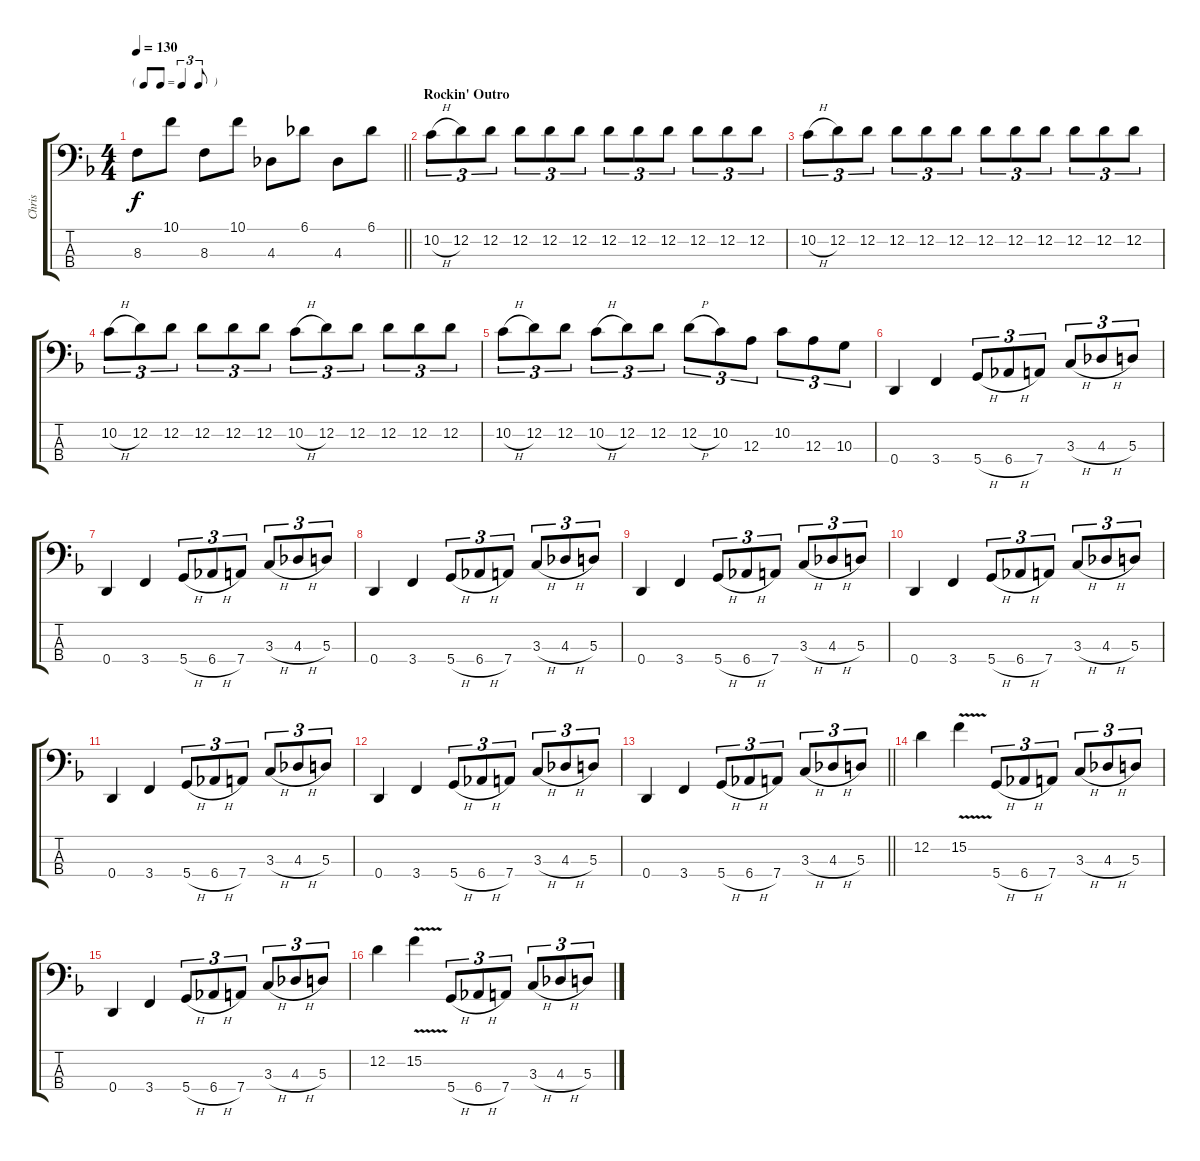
\track ("Chris" "Chris") {instrument electricbassfinger}
\staff {score tabs}
\tuning (G2 D2 A1 D1) {hide}
\ts (4 4)
\tf triplet8th
\tempo 130
\clef f4
\barLineRight lightlight
\ks dminor
8.3.8{dy f} 10.1.8 8.3.8 10.1.8 4.3.8 6.1.8 4.3.8 6.1.8 |
\section ("" "Rockin' Outro")
10.2{h}.8{tu (3 2)} 12.2.8{tu (3 2)} 12.2.8{tu (3 2)} 12.2.8{tu (3 2)} 12.2.8{tu (3 2)} 12.2.8{tu (3 2)} 12.2.8{tu (3 2)} 12.2.8{tu (3 2)} 12.2.8{tu (3 2)} 12.2.8{tu (3 2)} 12.2.8{tu (3 2)} 12.2.8{tu (3 2)} |
10.2{h}.8{tu (3 2)} 12.2.8{tu (3 2)} 12.2.8{tu (3 2)} 12.2.8{tu (3 2)} 12.2.8{tu (3 2)} 12.2.8{tu (3 2)} 12.2.8{tu (3 2)} 12.2.8{tu (3 2)} 12.2.8{tu (3 2)} 12.2.8{tu (3 2)} 12.2.8{tu (3 2)} 12.2.8{tu (3 2)} |
10.2{h}.8{tu (3 2)} 12.2.8{tu (3 2)} 12.2.8{tu (3 2)} 12.2.8{tu (3 2)} 12.2.8{tu (3 2)} 12.2.8{tu (3 2)} 10.2{h}.8{tu (3 2)} 12.2.8{tu (3 2)} 12.2.8{tu (3 2)} 12.2.8{tu (3 2)} 12.2.8{tu (3 2)} 12.2.8{tu (3 2)} |
10.2{h}.8{tu (3 2)} 12.2.8{tu (3 2)} 12.2.8{tu (3 2)} 10.2{h}.8{tu (3 2)} 12.2.8{tu (3 2)} 12.2.8{tu (3 2)} 12.2{h}.8{tu (3 2)} 10.2.8{tu (3 2)} 12.3.8{tu (3 2)} 10.2.8{tu (3 2)} 12.3.8{tu (3 2)} 10.3.8{tu (3 2)} |
0.4.4 3.4.4 5.4{h}.8{tu (3 2)} 6.4{h}.8{tu (3 2)} 7.4.8{tu (3 2)} 3.3{h}.8{tu (3 2)} 4.3{h}.8{tu (3 2)} 5.3.8{tu (3 2)} |
0.4.4 3.4.4 5.4{h}.8{tu (3 2)} 6.4{h}.8{tu (3 2)} 7.4.8{tu (3 2)} 3.3{h}.8{tu (3 2)} 4.3{h}.8{tu (3 2)} 5.3.8{tu (3 2)} |
0.4.4 3.4.4 5.4{h}.8{tu (3 2)} 6.4{h}.8{tu (3 2)} 7.4.8{tu (3 2)} 3.3{h}.8{tu (3 2)} 4.3{h}.8{tu (3 2)} 5.3.8{tu (3 2)} |
0.4.4 3.4.4 5.4{h}.8{tu (3 2)} 6.4{h}.8{tu (3 2)} 7.4.8{tu (3 2)} 3.3{h}.8{tu (3 2)} 4.3{h}.8{tu (3 2)} 5.3.8{tu (3 2)} |
0.4.4 3.4.4 5.4{h}.8{tu (3 2)} 6.4{h}.8{tu (3 2)} 7.4.8{tu (3 2)} 3.3{h}.8{tu (3 2)} 4.3{h}.8{tu (3 2)} 5.3.8{tu (3 2)} |
0.4.4 3.4.4 5.4{h}.8{tu (3 2)} 6.4{h}.8{tu (3 2)} 7.4.8{tu (3 2)} 3.3{h}.8{tu (3 2)} 4.3{h}.8{tu (3 2)} 5.3.8{tu (3 2)} |
0.4.4 3.4.4 5.4{h}.8{tu (3 2)} 6.4{h}.8{tu (3 2)} 7.4.8{tu (3 2)} 3.3{h}.8{tu (3 2)} 4.3{h}.8{tu (3 2)} 5.3.8{tu (3 2)} |
\barLineRight lightlight
0.4.4 3.4.4 5.4{h}.8{tu (3 2)} 6.4{h}.8{tu (3 2)} 7.4.8{tu (3 2)} 3.3{h}.8{tu (3 2)} 4.3{h}.8{tu (3 2)} 5.3.8{tu (3 2)} |
12.2.4 15.2{v}.4 5.4{h}.8{tu (3 2)} 6.4{h}.8{tu (3 2)} 7.4.8{tu (3 2)} 3.3{h}.8{tu (3 2)} 4.3{h}.8{tu (3 2)} 5.3.8{tu (3 2)} |
0.4.4 3.4.4 5.4{h}.8{tu (3 2)} 6.4{h}.8{tu (3 2)} 7.4.8{tu (3 2)} 3.3{h}.8{tu (3 2)} 4.3{h}.8{tu (3 2)} 5.3.8{tu (3 2)} |
12.2.4 15.2{v}.4 5.4{h}.8{tu (3 2)} 6.4{h}.8{tu (3 2)} 7.4.8{tu (3 2)} 3.3{h}.8{tu (3 2)} 4.3{h}.8{tu (3 2)} 5.3.8{tu (3 2)}
